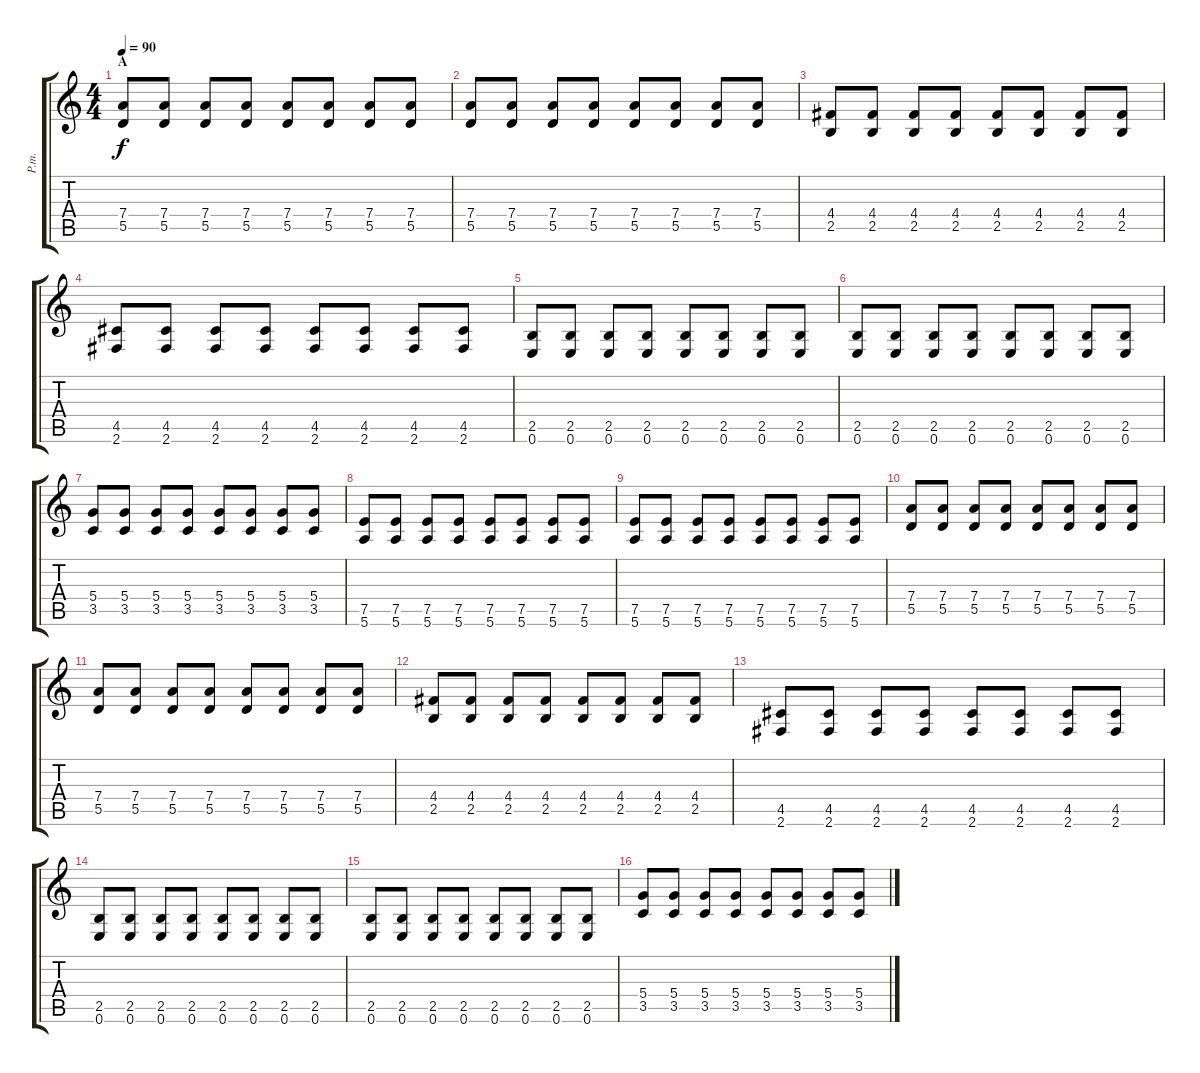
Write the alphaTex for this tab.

\track ("P.m." "P.m.") {instrument electricguitarmuted}
\staff {score tabs}
\tuning (E4 B3 G3 D3 A2 E2) {hide}
\ts (4 4)
\section ("" "A")
\tempo 90
\clef g2
\ks c
(7.4 5.5).8{dy f instrument electricguitarmuted} (7.4 5.5).8 (7.4 5.5).8 (7.4 5.5).8 (7.4 5.5).8 (7.4 5.5).8 (7.4 5.5).8 (7.4 5.5).8 |
(7.4 5.5).8 (7.4 5.5).8 (7.4 5.5).8 (7.4 5.5).8 (7.4 5.5).8 (7.4 5.5).8 (7.4 5.5).8 (7.4 5.5).8 |
(4.4 2.5).8 (4.4 2.5).8 (4.4 2.5).8 (4.4 2.5).8 (4.4 2.5).8 (4.4 2.5).8 (4.4 2.5).8 (4.4 2.5).8 |
(4.5 2.6).8 (4.5 2.6).8 (4.5 2.6).8 (4.5 2.6).8 (4.5 2.6).8 (4.5 2.6).8 (4.5 2.6).8 (4.5 2.6).8 |
(2.5 0.6).8 (2.5 0.6).8 (2.5 0.6).8 (2.5 0.6).8 (2.5 0.6).8 (2.5 0.6).8 (2.5 0.6).8 (2.5 0.6).8 |
(2.5 0.6).8 (2.5 0.6).8 (2.5 0.6).8 (2.5 0.6).8 (2.5 0.6).8 (2.5 0.6).8 (2.5 0.6).8 (2.5 0.6).8 |
(5.4 3.5).8 (5.4 3.5).8 (5.4 3.5).8 (5.4 3.5).8 (5.4 3.5).8 (5.4 3.5).8 (5.4 3.5).8 (5.4 3.5).8 |
(7.5 5.6).8 (7.5 5.6).8 (7.5 5.6).8 (7.5 5.6).8 (7.5 5.6).8 (7.5 5.6).8 (7.5 5.6).8 (7.5 5.6).8 |
(7.5 5.6).8 (7.5 5.6).8 (7.5 5.6).8 (7.5 5.6).8 (7.5 5.6).8 (7.5 5.6).8 (7.5 5.6).8 (7.5 5.6).8 |
(7.4 5.5).8 (7.4 5.5).8 (7.4 5.5).8 (7.4 5.5).8 (7.4 5.5).8 (7.4 5.5).8 (7.4 5.5).8 (7.4 5.5).8 |
(7.4 5.5).8 (7.4 5.5).8 (7.4 5.5).8 (7.4 5.5).8 (7.4 5.5).8 (7.4 5.5).8 (7.4 5.5).8 (7.4 5.5).8 |
(4.4 2.5).8 (4.4 2.5).8 (4.4 2.5).8 (4.4 2.5).8 (4.4 2.5).8 (4.4 2.5).8 (4.4 2.5).8 (4.4 2.5).8 |
(4.5 2.6).8 (4.5 2.6).8 (4.5 2.6).8 (4.5 2.6).8 (4.5 2.6).8 (4.5 2.6).8 (4.5 2.6).8 (4.5 2.6).8 |
(2.5 0.6).8 (2.5 0.6).8 (2.5 0.6).8 (2.5 0.6).8 (2.5 0.6).8 (2.5 0.6).8 (2.5 0.6).8 (2.5 0.6).8 |
(2.5 0.6).8 (2.5 0.6).8 (2.5 0.6).8 (2.5 0.6).8 (2.5 0.6).8 (2.5 0.6).8 (2.5 0.6).8 (2.5 0.6).8 |
(5.4 3.5).8 (5.4 3.5).8 (5.4 3.5).8 (5.4 3.5).8 (5.4 3.5).8 (5.4 3.5).8 (5.4 3.5).8 (5.4 3.5).8
